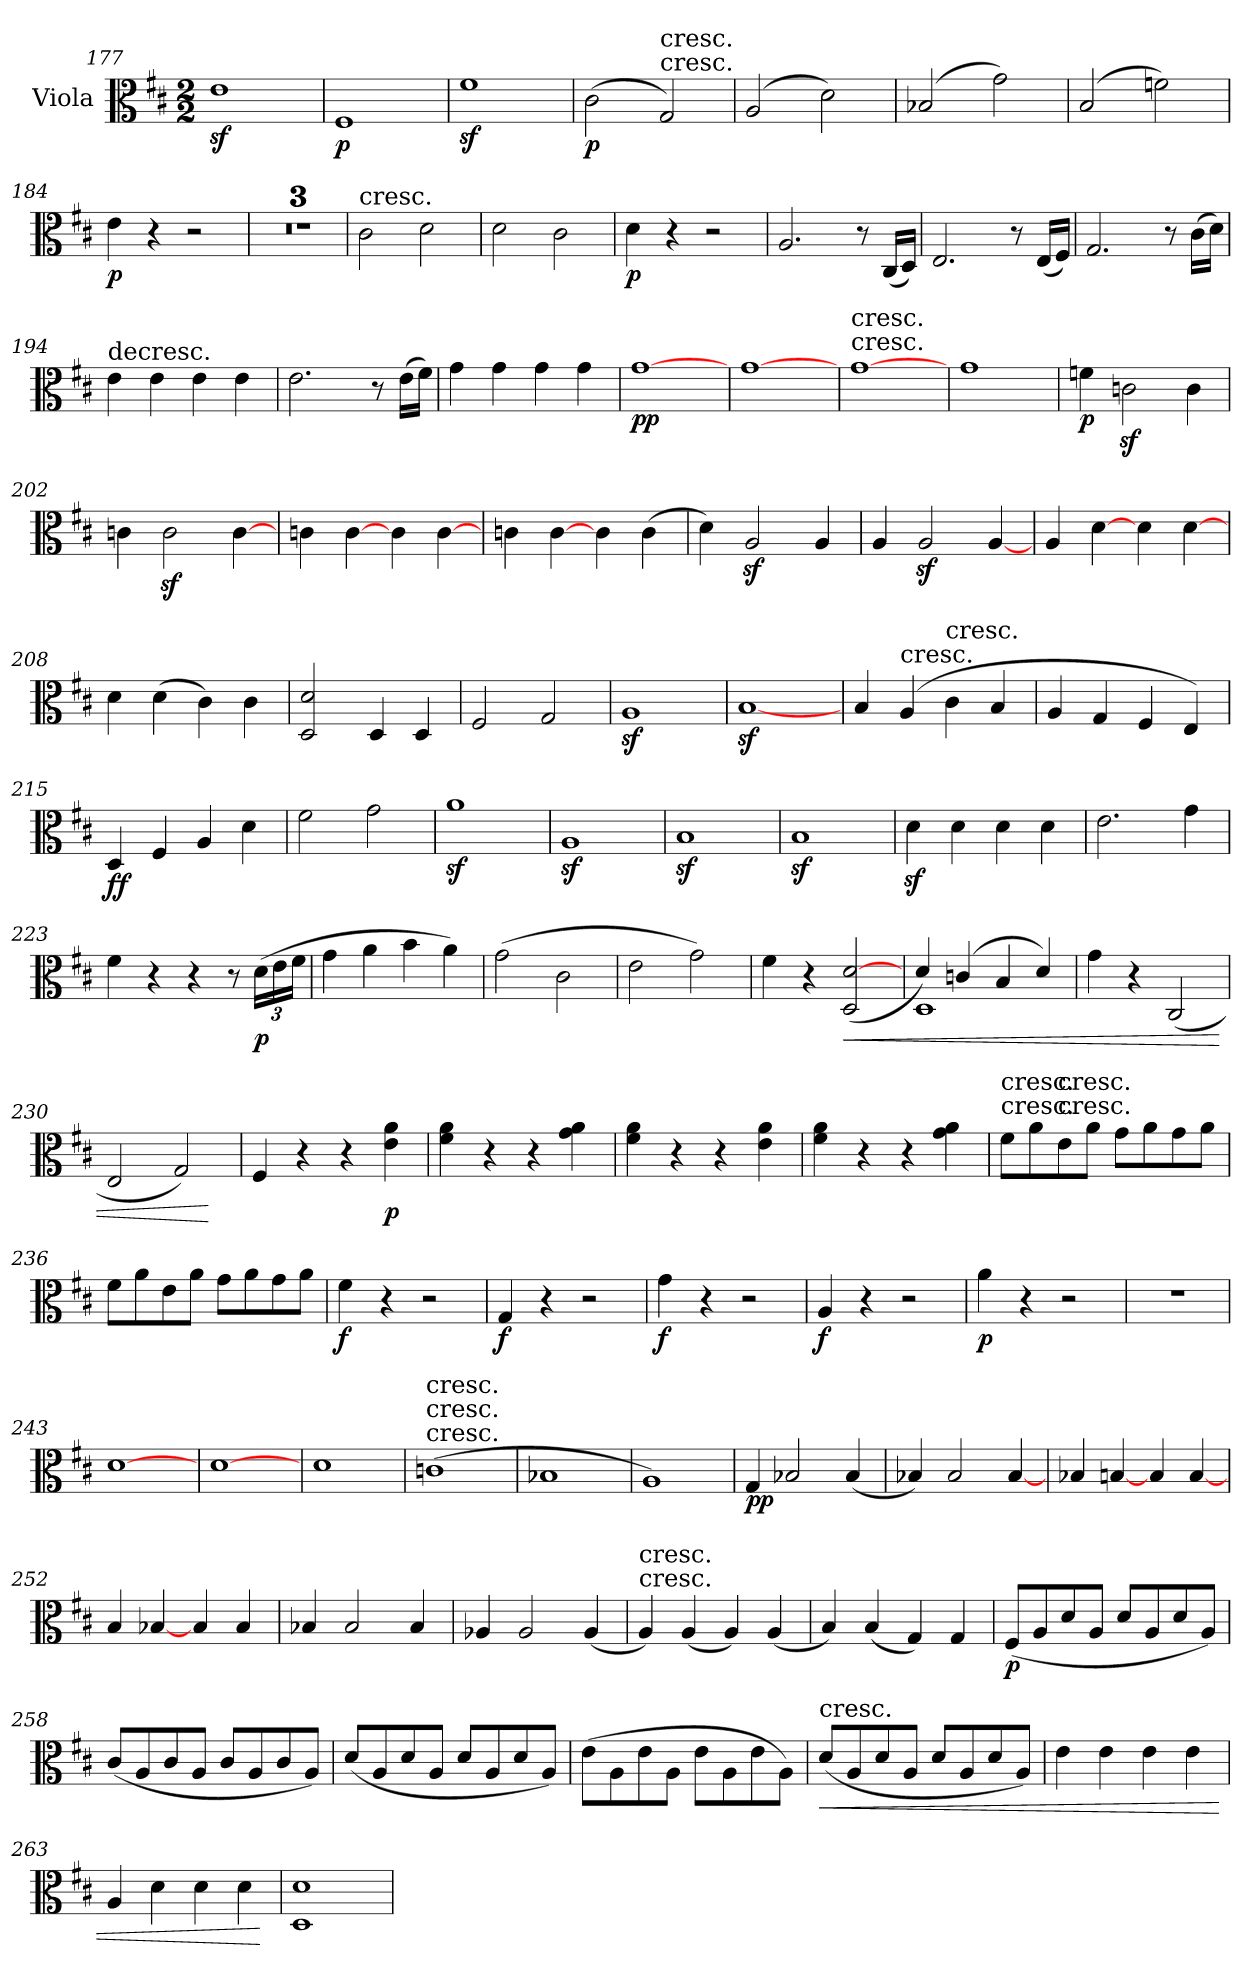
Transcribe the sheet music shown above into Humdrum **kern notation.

**kern	**dynam
*part1	*part1
*staff1	*staff1
*I"Viola	*
*I'Vla	*
*clefC3	*
*k[f#c#]	*
*D:	*
*M2/2	*
=177	=177
1ez	.
=178	=178
1F#	p
=179	=179
1f#z	.
=180	=180
(2c#	p
!LO:TX:t=cresc.	!
!LO:TX:a:t=cresc.	!
2G)	.
=181	=181
(2A	.
2d)	.
=182	=182
(2B-X	.
2g)	.
=183	=183
(2B	.
2fn)	.
=184	=184
4e	p
4r	.
2r	.
=185	=185
1r	.
=186	=186
1r	.
=187	=187
1r	.
=188	=188
!LO:TX:t=cresc.	!
2c#	.
2d	.
=189	=189
2d	.
2c#	.
=190	=190
4d	p
4r	.
2r	.
=191	=191
2.A	.
8r	.
(16C#/LL	.
16D/JJ)	.
=192	=192
2.E	.
8r	.
(16E/LL	.
16F#/JJ)	.
=193	=193
2.G	.
8r	.
(16c#\LL	.
16d\JJ)	.
=194	=194
!LO:TX:a:t=decresc.	!
4e	.
4e	.
4e	.
4e	.
=195	=195
2.e	.
8r	.
(16e\LL	.
16f#\JJ)	.
=196	=196
4g	.
4g	.
4g	.
4g	.
=197	=197
[1g	pp
=198	=198
[1g	.
=199	=199
!LO:TX:t=cresc.	!
!LO:TX:a:t=cresc.	!
[1g	.
=200	=200
1g	.
=201	=201
4fn	p
2cnz	.
4c	.
=202	=202
4cn	.
2cz	.
[4c	.
=203	=203
4cn	.
[4c	.
4c	.
[4c	.
=204	=204
4cn	.
[4c	.
4c	.
(4c	.
=205	=205
4d)	.
2Az	.
4A	.
=206	=206
4A	.
2Az	.
[4A	.
=207	=207
4A	.
[4d	.
4d	.
[4d	.
=208	=208
4d	.
(4d	.
4c#)	.
4c#	.
=209	=209
2D 2d	.
4D	.
4D	.
=210	=210
2F#	.
2G	.
=211	=211
1Az	.
=212	=212
[1Bz	.
=213	=213
4B	.
!LO:TX:a:t=cresc.	!
(4A	.
!LO:TX:t=cresc.	!
4c#	.
4B	.
=214	=214
4A	.
4G	.
4F#	.
4E)	.
=215	=215
4D	ff
4F#	.
4A	.
4d	.
=216	=216
2f#	.
2g	.
=217	=217
1az	.
=218	=218
1Az	.
=219	=219
1Bz	.
=220	=220
1Bz	.
=221	=221
4dz	.
4d	.
4d	.
4d	.
=222	=222
2.e	.
4g	.
=223	=223
4f#	.
4r	.
4r	.
8r	.
(24d\LL	p
24e\	.
24f#\JJ	.
=224	=224
4g	.
4a	.
4b	.
4a)	.
=225	=225
(2g	.
2c#	.
=226	=226
2e	.
2g)	.
=227	=227
4f#	.
4r	.
!	!LO:HP:b
(2D [2d	<
=228	=228
*^	*
4d)	1D	.
(4cn	.	.
4B	.	.
4d)	.	.
*v	*v	*
=229	=229
4g	.
4r	.
(2C#	.
=230	=230
2E	.
2G)	.
.	[
=231	=231
4F#	.
4r	.
4r	.
4e 4a	p
=232	=232
4f# 4a	.
4r	.
4r	.
4g 4a	.
=233	=233
4f# 4a	.
4r	.
4r	.
4e 4a	.
=234	=234
4f# 4a	.
4r	.
4r	.
4g 4a	.
=235	=235
!LO:TX:t=cresc.	!
!LO:TX:a:t=cresc.	!
8f#\L	.
8a\	.
!LO:TX:t=cresc.	!
!LO:TX:a:t=cresc.	!
8e\	.
8a\J	.
8g\L	.
8a\	.
8g\	.
8a\J	.
=236	=236
8f#\L	.
8a\	.
8e\	.
8a\J	.
8g\L	.
8a\	.
8g\	.
8a\J	.
=237	=237
4f#	f
4r	.
2r	.
=238	=238
4G	f
4r	.
2r	.
=239	=239
4g	f
4r	.
2r	.
=240	=240
4A	f
4r	.
2r	.
=241	=241
4a	p
4r	.
2r	.
=242	=242
1r	.
=243	=243
[1d	.
=244	=244
[1d	.
=245	=245
1d	.
=246	=246
!LO:TX:t=cresc.	!
!LO:TX:a:t=cresc.	!
!LO:TX:a:t=cresc.	!
(1cn	.
=247	=247
1B-X	.
=248	=248
1A)	.
=249	=249
4G	pp
2B-X	.
(4B-	.
=250	=250
4B-X)	.
2B-	.
[4B-	.
=251	=251
4B-X	.
[4Bn	.
4B	.
[4B	.
=252	=252
4B	.
[4B-X	.
4B-	.
4B-	.
=253	=253
4B-X	.
2B-	.
4B-	.
=254	=254
4A-X	.
2A-	.
(4A-	.
=255	=255
!LO:TX:t=cresc.	!
!LO:TX:a:t=cresc.	!
4A)	.
(4A	.
4A)	.
(4A	.
=256	=256
4B)	.
(4B	.
4G)	.
4G	.
=257	=257
(8F#/L	p
8A/	.
8d/	.
8A/J	.
8d/L	.
8A/	.
8d/	.
8A/J)	.
=258	=258
(8c#/L	.
8A/	.
8c#/	.
8A/J	.
8c#/L	.
8A/	.
8c#/	.
8A/J)	.
=259	=259
(8d/L	.
8A/	.
8d/	.
8A/J	.
8d/L	.
8A/	.
8d/	.
8A/J)	.
=260	=260
(8e\L	.
8A\	.
8e\	.
8A\J	.
8e\L	.
8A\	.
8e\	.
8A\J)	.
=261	=261
!LO:TX:a:t=cresc.	!
!	!LO:HP:b
(8d/L	<
8A/	.
8d/	.
8A/J	.
8d/L	.
8A/	.
8d/	.
8A/J)	.
=262	=262
4e	.
4e	.
4e	.
4e	.
=263	=263
4A	.
4d	.
4d	.
4d	.
.	[
=264	=264
1D 1d	.
=	=
*-	*-
